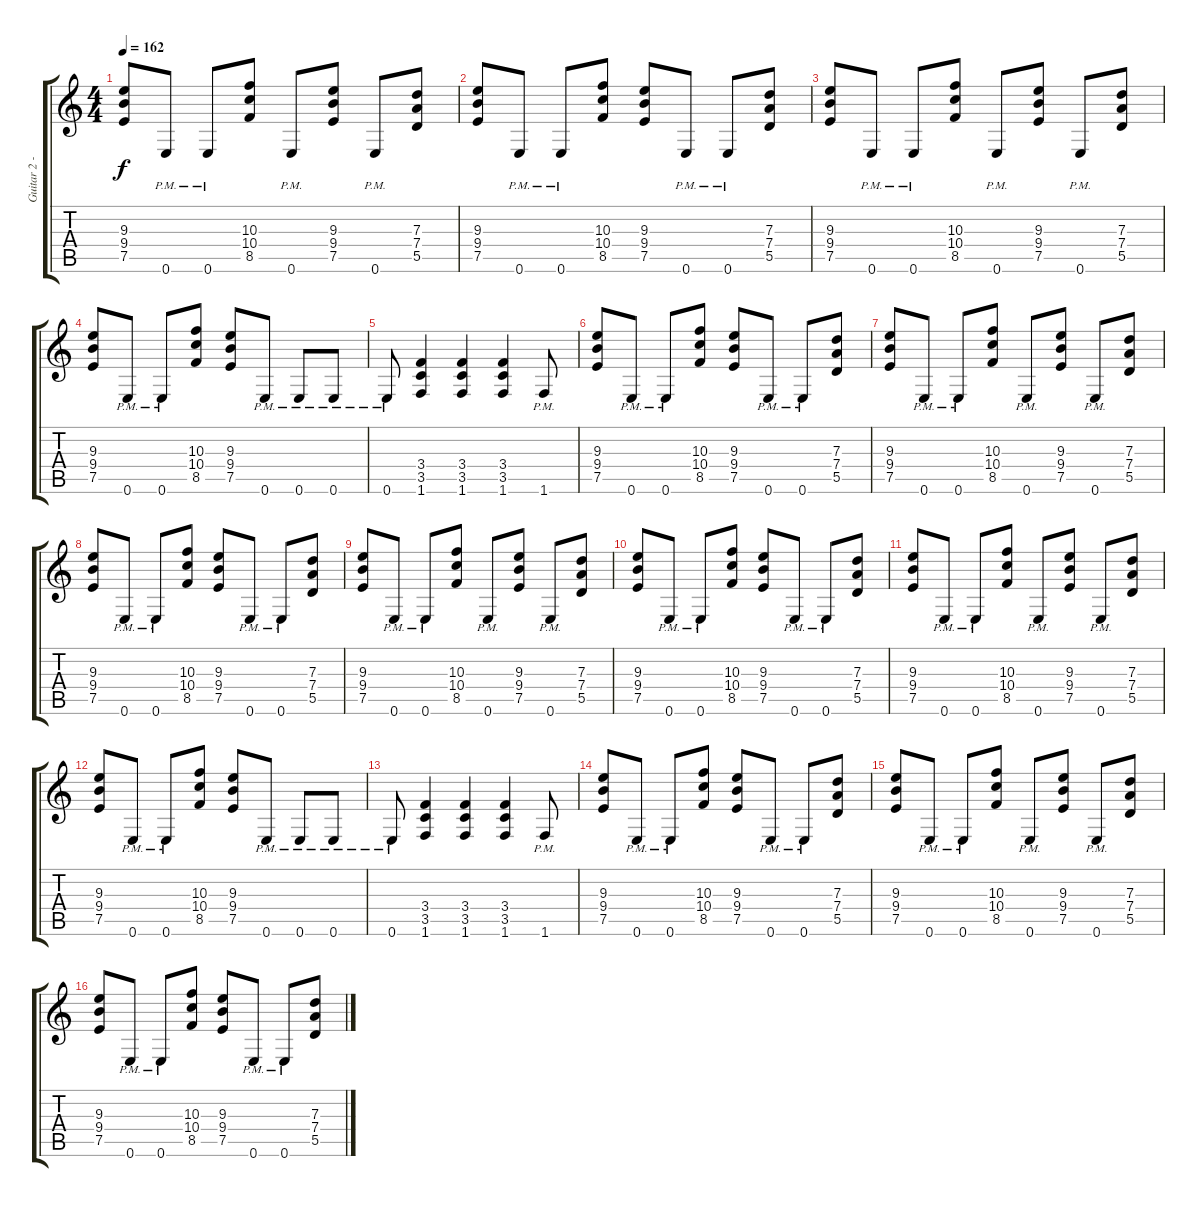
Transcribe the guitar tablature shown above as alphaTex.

\track ("Guitar 2 - Herman Frank" "Guitar 2 -") {instrument distortionguitar}
\staff {score tabs}
\tuning (E4 B3 G3 D3 A2 E2) {hide}
\ts (4 4)
\tempo 162
\clef g2
\ks c
(9.3 9.4 7.5).8{dy f} 0.6{pm}.8 0.6{pm}.8 (10.3 10.4 8.5).8 0.6{pm}.8 (9.3 9.4 7.5).8 0.6{pm}.8 (7.3 7.4 5.5).8 |
(9.3 9.4 7.5).8 0.6{pm}.8 0.6{pm}.8 (10.3 10.4 8.5).8 (9.3 9.4 7.5).8 0.6{pm}.8 0.6{pm}.8 (7.3 7.4 5.5).8 |
(9.3 9.4 7.5).8 0.6{pm}.8 0.6{pm}.8 (10.3 10.4 8.5).8 0.6{pm}.8 (9.3 9.4 7.5).8 0.6{pm}.8 (7.3 7.4 5.5).8 |
(9.3 9.4 7.5).8 0.6{pm}.8 0.6{pm}.8 (10.3 10.4 8.5).8 (9.3 9.4 7.5).8 0.6{pm}.8 0.6{pm}.8 0.6{pm}.8 |
0.6{pm}.8 (3.4 3.5 1.6).4 (3.4 3.5 1.6).4 (3.4 3.5 1.6).4 1.6{pm}.8 |
(9.3 9.4 7.5).8 0.6{pm}.8 0.6{pm}.8 (10.3 10.4 8.5).8 (9.3 9.4 7.5).8 0.6{pm}.8 0.6{pm}.8 (7.3 7.4 5.5).8 |
(9.3 9.4 7.5).8 0.6{pm}.8 0.6{pm}.8 (10.3 10.4 8.5).8 0.6{pm}.8 (9.3 9.4 7.5).8 0.6{pm}.8 (7.3 7.4 5.5).8 |
(9.3 9.4 7.5).8 0.6{pm}.8 0.6{pm}.8 (10.3 10.4 8.5).8 (9.3 9.4 7.5).8 0.6{pm}.8 0.6{pm}.8 (7.3 7.4 5.5).8 |
(9.3 9.4 7.5).8 0.6{pm}.8 0.6{pm}.8 (10.3 10.4 8.5).8 0.6{pm}.8 (9.3 9.4 7.5).8 0.6{pm}.8 (7.3 7.4 5.5).8 |
(9.3 9.4 7.5).8 0.6{pm}.8 0.6{pm}.8 (10.3 10.4 8.5).8 (9.3 9.4 7.5).8 0.6{pm}.8 0.6{pm}.8 (7.3 7.4 5.5).8 |
(9.3 9.4 7.5).8 0.6{pm}.8 0.6{pm}.8 (10.3 10.4 8.5).8 0.6{pm}.8 (9.3 9.4 7.5).8 0.6{pm}.8 (7.3 7.4 5.5).8 |
(9.3 9.4 7.5).8 0.6{pm}.8 0.6{pm}.8 (10.3 10.4 8.5).8 (9.3 9.4 7.5).8 0.6{pm}.8 0.6{pm}.8 0.6{pm}.8 |
0.6{pm}.8 (3.4 3.5 1.6).4 (3.4 3.5 1.6).4 (3.4 3.5 1.6).4 1.6{pm}.8 |
(9.3 9.4 7.5).8 0.6{pm}.8 0.6{pm}.8 (10.3 10.4 8.5).8 (9.3 9.4 7.5).8 0.6{pm}.8 0.6{pm}.8 (7.3 7.4 5.5).8 |
(9.3 9.4 7.5).8 0.6{pm}.8 0.6{pm}.8 (10.3 10.4 8.5).8 0.6{pm}.8 (9.3 9.4 7.5).8 0.6{pm}.8 (7.3 7.4 5.5).8 |
(9.3 9.4 7.5).8 0.6{pm}.8 0.6{pm}.8 (10.3 10.4 8.5).8 (9.3 9.4 7.5).8 0.6{pm}.8 0.6{pm}.8 (7.3 7.4 5.5).8
